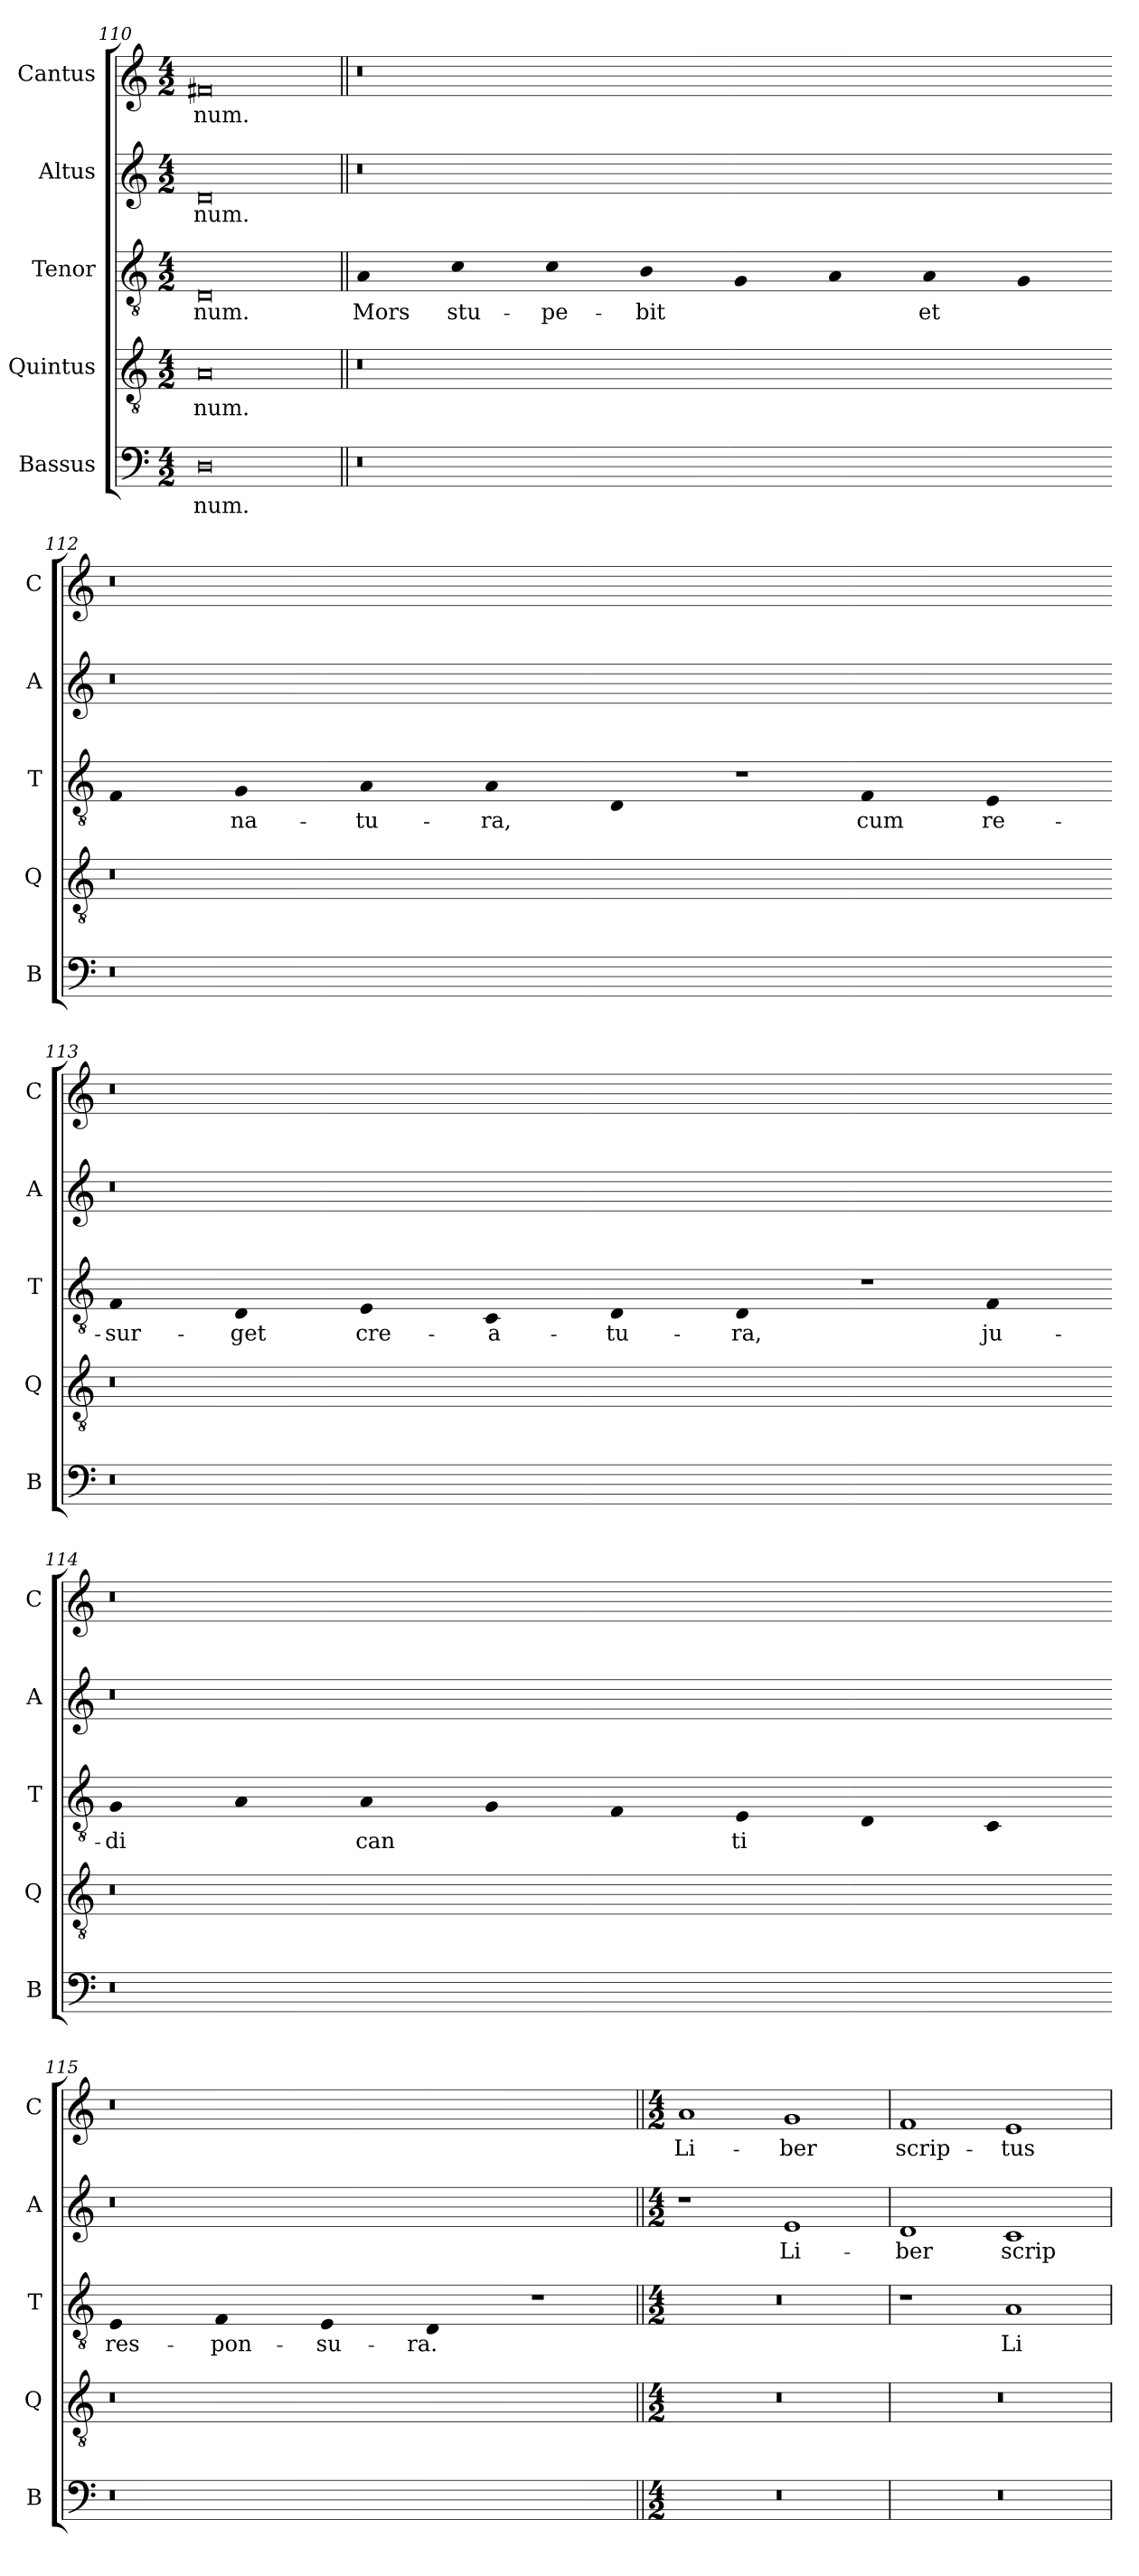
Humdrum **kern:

**kern	**text	**kern	**text	**kern	**text	**kern	**text	**kern	**text
*part5	*part5	*part4	*part4	*part3	*part3	*part2	*part2	*part1	*part1
*staff5	*staff5	*staff4	*staff4	*staff3	*staff3	*staff2	*staff2	*staff1	*staff1
*I"Bassus	*	*I"Quintus	*	*I"Tenor	*	*I"Altus	*	*I"Cantus	*
*I'B	*	*I'Q	*	*I'T	*	*I'A	*	*I'C	*
*clefF4	*	*clefGv2	*	*clefGv2	*	*clefG2	*	*clefG2	*
*k[]	*	*k[]	*	*k[]	*	*k[]	*	*k[]	*
*C:	*	*C:	*	*C:	*	*C:	*	*C:	*
*M4/2	*	*M4/2	*	*M4/2	*	*M4/2	*	*M4/2	*
=110	=110	=110	=110	=110	=110	=110	=110	=110	=110
!	!LO:LY:b	!	!	!	!	!	!	!	!
!	!	!	!LO:LY:b	!	!	!	!	!	!
!	!	!	!	!	!LO:LY:b	!	!	!	!
!	!	!	!	!	!	!	!LO:LY:b	!	!
!	!	!	!	!	!	!	!	!	!LO:LY:b
0D	-num.	0A	-num.	0D	-num.	0d	-num.	0f#X	-num.
!!LO:LB:g=z
=111||	=111||	=111||	=111||	=111||	=111||	=111||	=111||	=111||	=111||
!	!	!	!	!LO:N:head=solid	!	!	!	!	!
!	!	!	!	!	!LO:LY:b	!	!	!	!
0r	.	0r	.	1A	Mors	0r	.	0r	.
!	!	!	!	!LO:N:head=solid	!	!	!	!	!
!	!	!	!	!	!LO:LY:b	!	!	!	!
.	.	.	.	1c	stu-	.	.	.	.
!	!	!	!	!LO:N:head=solid	!	!	!	!	!
!	!	!	!	!	!LO:LY:b	!	!	!	!
00.ryy	.	00.ryy	.	1c	-pe-	00.ryy	.	00.ryy	.
!	!	!	!	!LO:N:head=solid	!	!	!	!	!
!	!	!	!	!	!LO:LY:b	!	!	!	!
.	.	.	.	1B	-bit	.	.	.	.
!	!	!	!	!LO:N:head=solid	!	!	!	!	!
.	.	.	.	1G	.	.	.	.	.
!	!	!	!	!LO:N:head=solid	!	!	!	!	!
.	.	.	.	1A	.	.	.	.	.
!	!	!	!	!LO:N:head=solid	!	!	!	!	!
!	!	!	!	!	!LO:LY:b	!	!	!	!
.	.	.	.	1A	et	.	.	.	.
!	!	!	!	!LO:N:head=solid	!	!	!	!	!
.	.	.	.	1G	.	.	.	.	.
=112-	=112-	=112-	=112-	=112-	=112-	=112-	=112-	=112-	=112-
!	!	!	!	!LO:N:head=solid	!	!	!	!	!
0r	.	0r	.	1F	.	0r	.	0r	.
!	!	!	!	!LO:N:head=solid	!	!	!	!	!
!	!	!	!	!	!LO:LY:b	!	!	!	!
.	.	.	.	1G	na-	.	.	.	.
!	!	!	!	!LO:N:head=solid	!	!	!	!	!
!	!	!	!	!	!LO:LY:b	!	!	!	!
00.ryy	.	00.ryy	.	1A	-tu-	00.ryy	.	00.ryy	.
!	!	!	!	!LO:N:head=solid	!	!	!	!	!
!	!	!	!	!	!LO:LY:b	!	!	!	!
.	.	.	.	1A	-ra,	.	.	.	.
!	!	!	!	!LO:N:head=solid	!	!	!	!	!
.	.	.	.	1D	.	.	.	.	.
.	.	.	.	1r	.	.	.	.	.
!	!	!	!	!LO:N:head=solid	!	!	!	!	!
!	!	!	!	!	!LO:LY:b	!	!	!	!
.	.	.	.	1F	cum	.	.	.	.
!	!	!	!	!LO:N:head=solid	!	!	!	!	!
!	!	!	!	!	!LO:LY:b	!	!	!	!
.	.	.	.	1E	re-	.	.	.	.
=113-	=113-	=113-	=113-	=113-	=113-	=113-	=113-	=113-	=113-
!	!	!	!	!LO:N:head=solid	!	!	!	!	!
!	!	!	!	!	!LO:LY:b	!	!	!	!
0r	.	0r	.	1F	-sur-	0r	.	0r	.
!	!	!	!	!LO:N:head=solid	!	!	!	!	!
!	!	!	!	!	!LO:LY:b	!	!	!	!
.	.	.	.	1D	-get	.	.	.	.
!	!	!	!	!LO:N:head=solid	!	!	!	!	!
!	!	!	!	!	!LO:LY:b	!	!	!	!
00.ryy	.	00.ryy	.	1E	cre-	00.ryy	.	00.ryy	.
!	!	!	!	!LO:N:head=solid	!	!	!	!	!
!	!	!	!	!	!LO:LY:b	!	!	!	!
.	.	.	.	1C	-a-	.	.	.	.
!	!	!	!	!LO:N:head=solid	!	!	!	!	!
!	!	!	!	!	!LO:LY:b	!	!	!	!
.	.	.	.	1D	-tu-	.	.	.	.
!	!	!	!	!LO:N:head=solid	!	!	!	!	!
!	!	!	!	!	!LO:LY:b	!	!	!	!
.	.	.	.	1D	-ra,	.	.	.	.
.	.	.	.	1r	.	.	.	.	.
!	!	!	!	!LO:N:head=solid	!	!	!	!	!
!	!	!	!	!	!LO:LY:b	!	!	!	!
.	.	.	.	1F	ju-	.	.	.	.
=114-	=114-	=114-	=114-	=114-	=114-	=114-	=114-	=114-	=114-
!	!	!	!	!LO:N:head=solid	!	!	!	!	!
!	!	!	!	!	!LO:LY:b	!	!	!	!
0r	.	0r	.	1G	-di	0r	.	0r	.
!	!	!	!	!LO:N:head=solid	!	!	!	!	!
.	.	.	.	1A	.	.	.	.	.
!	!	!	!	!LO:N:head=solid	!	!	!	!	!
!	!	!	!	!	!LO:LY:b	!	!	!	!
00.ryy	.	00.ryy	.	1A	can	00.ryy	.	00.ryy	.
!	!	!	!	!LO:N:head=solid	!	!	!	!	!
.	.	.	.	1G	.	.	.	.	.
!	!	!	!	!LO:N:head=solid	!	!	!	!	!
.	.	.	.	1F	.	.	.	.	.
!	!	!	!	!LO:N:head=solid	!	!	!	!	!
!	!	!	!	!	!LO:LY:b	!	!	!	!
.	.	.	.	1E	ti	.	.	.	.
!	!	!	!	!LO:N:head=solid	!	!	!	!	!
.	.	.	.	1D	.	.	.	.	.
!	!	!	!	!LO:N:head=solid	!	!	!	!	!
.	.	.	.	1C	.	.	.	.	.
=115-	=115-	=115-	=115-	=115-	=115-	=115-	=115-	=115-	=115-
!	!	!	!	!LO:N:head=solid	!	!	!	!	!
!	!	!	!	!	!LO:LY:b	!	!	!	!
0r	.	0r	.	1E	res-	0r	.	0r	.
!	!	!	!	!LO:N:head=solid	!	!	!	!	!
!	!	!	!	!	!LO:LY:b	!	!	!	!
.	.	.	.	1F	-pon-	.	.	.	.
!	!	!	!	!LO:N:head=solid	!	!	!	!	!
!	!	!	!	!	!LO:LY:b	!	!	!	!
0.ryy	.	0.ryy	.	1E	-su-	0.ryy	.	0.ryy	.
!	!	!	!	!LO:N:head=solid	!	!	!	!	!
!	!	!	!	!	!LO:LY:b	!	!	!	!
.	.	.	.	1D	-ra.	.	.	.	.
.	.	.	.	1r	.	.	.	.	.
!!LO:LB:g=z
=116||	=116||	=116||	=116||	=116||	=116||	=116||	=116||	=116||	=116||
*M4/2	*	*M4/2	*	*M4/2	*	*M4/2	*	*M4/2	*
!	!	!	!	!	!	!	!	!	!LO:LY:b
0r	.	0r	.	0r	.	1r	.	1a	Li-
!	!	!	!	!	!	!	!LO:LY:b	!	!
!	!	!	!	!	!	!	!	!	!LO:LY:b
.	.	.	.	.	.	1e	Li-	1g	-ber
=117	=117	=117	=117	=117	=117	=117	=117	=117	=117
!	!	!	!	!	!	!	!LO:LY:b	!	!
!	!	!	!	!	!	!	!	!	!LO:LY:b
0r	.	0r	.	1r	.	1d	-ber	1f	scrip-
!	!	!	!	!	!LO:LY:b	!	!	!	!
!	!	!	!	!	!	!	!LO:LY:b	!	!
!	!	!	!	!	!	!	!	!	!LO:LY:b
.	.	.	.	1A	Li-	1c	scrip-	1e	-tus
=	=	=	=	=	=	=	=	=	=
*-	*-	*-	*-	*-	*-	*-	*-	*-	*-
